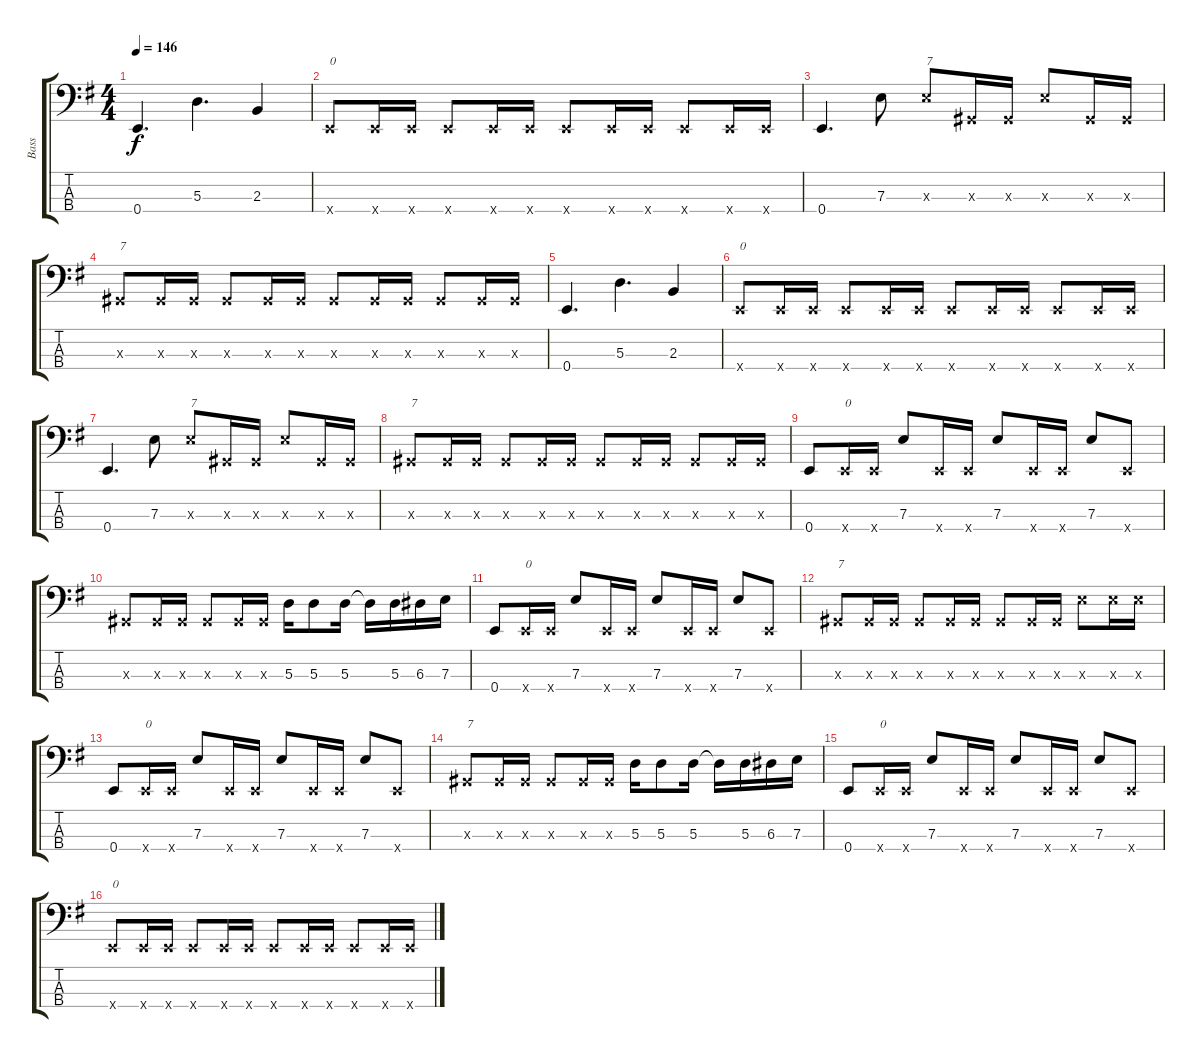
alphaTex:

\track ("Bass" "Bass") {instrument electricbassfinger}
\staff {score tabs}
\tuning (G2 D2 A1 E1) {hide}
\ts (4 4)
\tempo 146
\clef f4
\ks g
0.4.4{d dy f} 5.3.4{d} 2.3.4 |
0.4{x}.8{txt "0"} 0.4{x}.16 0.4{x}.16 0.4{x}.8 0.4{x}.16 0.4{x}.16 0.4{x}.8 0.4{x}.16 0.4{x}.16 0.4{x}.8 0.4{x}.16 0.4{x}.16 |
0.4.4{d} 7.3.8 7.3{x}.8{txt "7"} -1.3{x}.16 -1.3{x}.16 7.3{x}.8 -1.3{x}.16 -1.3{x}.16 |
-1.3{x}.8{txt "7"} -1.3{x}.16 -1.3{x}.16 -1.3{x}.8 -1.3{x}.16 -1.3{x}.16 -1.3{x}.8 -1.3{x}.16 -1.3{x}.16 -1.3{x}.8 -1.3{x}.16 -1.3{x}.16 |
0.4.4{d} 5.3.4{d} 2.3.4 |
0.4{x}.8{txt "0"} 0.4{x}.16 0.4{x}.16 0.4{x}.8 0.4{x}.16 0.4{x}.16 0.4{x}.8 0.4{x}.16 0.4{x}.16 0.4{x}.8 0.4{x}.16 0.4{x}.16 |
0.4.4{d} 7.3.8 7.3{x}.8{txt "7"} -1.3{x}.16 -1.3{x}.16 7.3{x}.8 -1.3{x}.16 -1.3{x}.16 |
-1.3{x}.8{txt "7"} -1.3{x}.16 -1.3{x}.16 -1.3{x}.8 -1.3{x}.16 -1.3{x}.16 -1.3{x}.8 -1.3{x}.16 -1.3{x}.16 -1.3{x}.8 -1.3{x}.16 -1.3{x}.16 |
0.4.8 0.4{x}.16{txt "0"} 0.4{x}.16 7.3.8 0.4{x}.16 0.4{x}.16 7.3.8 0.4{x}.16 0.4{x}.16 7.3.8 0.4{x}.8 |
-1.3{x}.8 -1.3{x}.16 -1.3{x}.16 -1.3{x}.8 -1.3{x}.16 -1.3{x}.16 5.3.16 5.3.8 5.3.16 5.3{t}.16 5.3.16 6.3.16 7.3.16 |
0.4.8 0.4{x}.16{txt "0"} 0.4{x}.16 7.3.8 0.4{x}.16 0.4{x}.16 7.3.8 0.4{x}.16 0.4{x}.16 7.3.8 0.4{x}.8 |
-1.3{x}.8{txt "7"} -1.3{x}.16 -1.3{x}.16 -1.3{x}.8 -1.3{x}.16 -1.3{x}.16 -1.3{x}.8 -1.3{x}.16 -1.3{x}.16 7.3{x}.8 7.3{x}.16 7.3{x}.16 |
0.4.8 0.4{x}.16{txt "0"} 0.4{x}.16 7.3.8 0.4{x}.16 0.4{x}.16 7.3.8 0.4{x}.16 0.4{x}.16 7.3.8 0.4{x}.8 |
-1.3{x}.8{txt "7"} -1.3{x}.16 -1.3{x}.16 -1.3{x}.8 -1.3{x}.16 -1.3{x}.16 5.3.16 5.3.8 5.3.16 5.3{t}.16 5.3.16 6.3.16 7.3.16 |
0.4.8 0.4{x}.16{txt "0"} 0.4{x}.16 7.3.8 0.4{x}.16 0.4{x}.16 7.3.8 0.4{x}.16 0.4{x}.16 7.3.8 0.4{x}.8 |
0.4{x}.8{txt "0"} 0.4{x}.16 0.4{x}.16 0.4{x}.8 0.4{x}.16 0.4{x}.16 0.4{x}.8 0.4{x}.16 0.4{x}.16 0.4{x}.8 0.4{x}.16 0.4{x}.16
